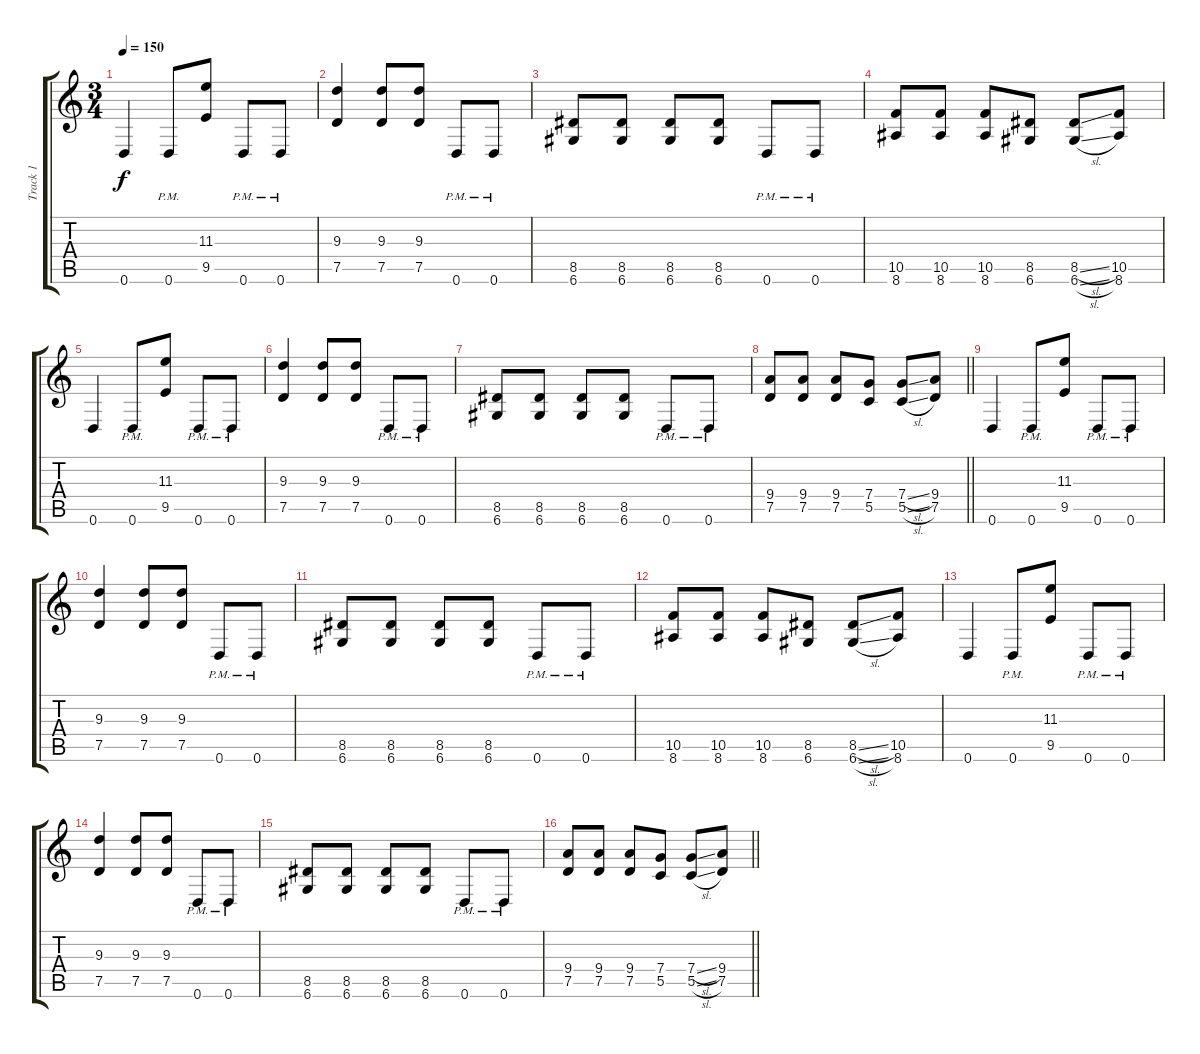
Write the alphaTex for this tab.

\track ("Track 1" "Track 1") {instrument electricguitarjazz}
\staff {score tabs}
\tuning (D4 A3 F3 C3 G2 D2) {hide}
\ts (3 4)
\tempo 150
\clef g2
\ks c
0.6.4{dy f} 0.6{pm}.8 (11.3 9.5).8 0.6{pm}.8 0.6{pm}.8 |
(9.3 7.5).4 (9.3 7.5).8 (9.3 7.5).8 0.6{pm}.8 0.6{pm}.8 |
(8.5 6.6).8 (8.5 6.6).8 (8.5 6.6).8 (8.5 6.6).8 0.6{pm}.8 0.6{pm}.8 |
(10.5 8.6).8 (10.5 8.6).8 (10.5 8.6).8 (8.5 6.6).8 (8.5{sl} 6.6{sl}).8 (10.5 8.6).8 |
0.6.4 0.6{pm}.8 (11.3 9.5).8 0.6{pm}.8 0.6{pm}.8 |
(9.3 7.5).4 (9.3 7.5).8 (9.3 7.5).8 0.6{pm}.8 0.6{pm}.8 |
(8.5 6.6).8 (8.5 6.6).8 (8.5 6.6).8 (8.5 6.6).8 0.6{pm}.8 0.6{pm}.8 |
\barLineRight lightlight
(9.4 7.5).8 (9.4 7.5).8 (9.4 7.5).8 (7.4 5.5).8 (7.4{sl} 5.5{sl}).8 (9.4 7.5).8 |
0.6.4 0.6{pm}.8 (11.3 9.5).8 0.6{pm}.8 0.6{pm}.8 |
(9.3 7.5).4 (9.3 7.5).8 (9.3 7.5).8 0.6{pm}.8 0.6{pm}.8 |
(8.5 6.6).8 (8.5 6.6).8 (8.5 6.6).8 (8.5 6.6).8 0.6{pm}.8 0.6{pm}.8 |
(10.5 8.6).8 (10.5 8.6).8 (10.5 8.6).8 (8.5 6.6).8 (8.5{sl} 6.6{sl}).8 (10.5 8.6).8 |
0.6.4 0.6{pm}.8 (11.3 9.5).8 0.6{pm}.8 0.6{pm}.8 |
(9.3 7.5).4 (9.3 7.5).8 (9.3 7.5).8 0.6{pm}.8 0.6{pm}.8 |
(8.5 6.6).8 (8.5 6.6).8 (8.5 6.6).8 (8.5 6.6).8 0.6{pm}.8 0.6{pm}.8 |
\barLineRight lightlight
(9.4 7.5).8 (9.4 7.5).8 (9.4 7.5).8 (7.4 5.5).8 (7.4{sl} 5.5{sl}).8 (9.4 7.5).8
